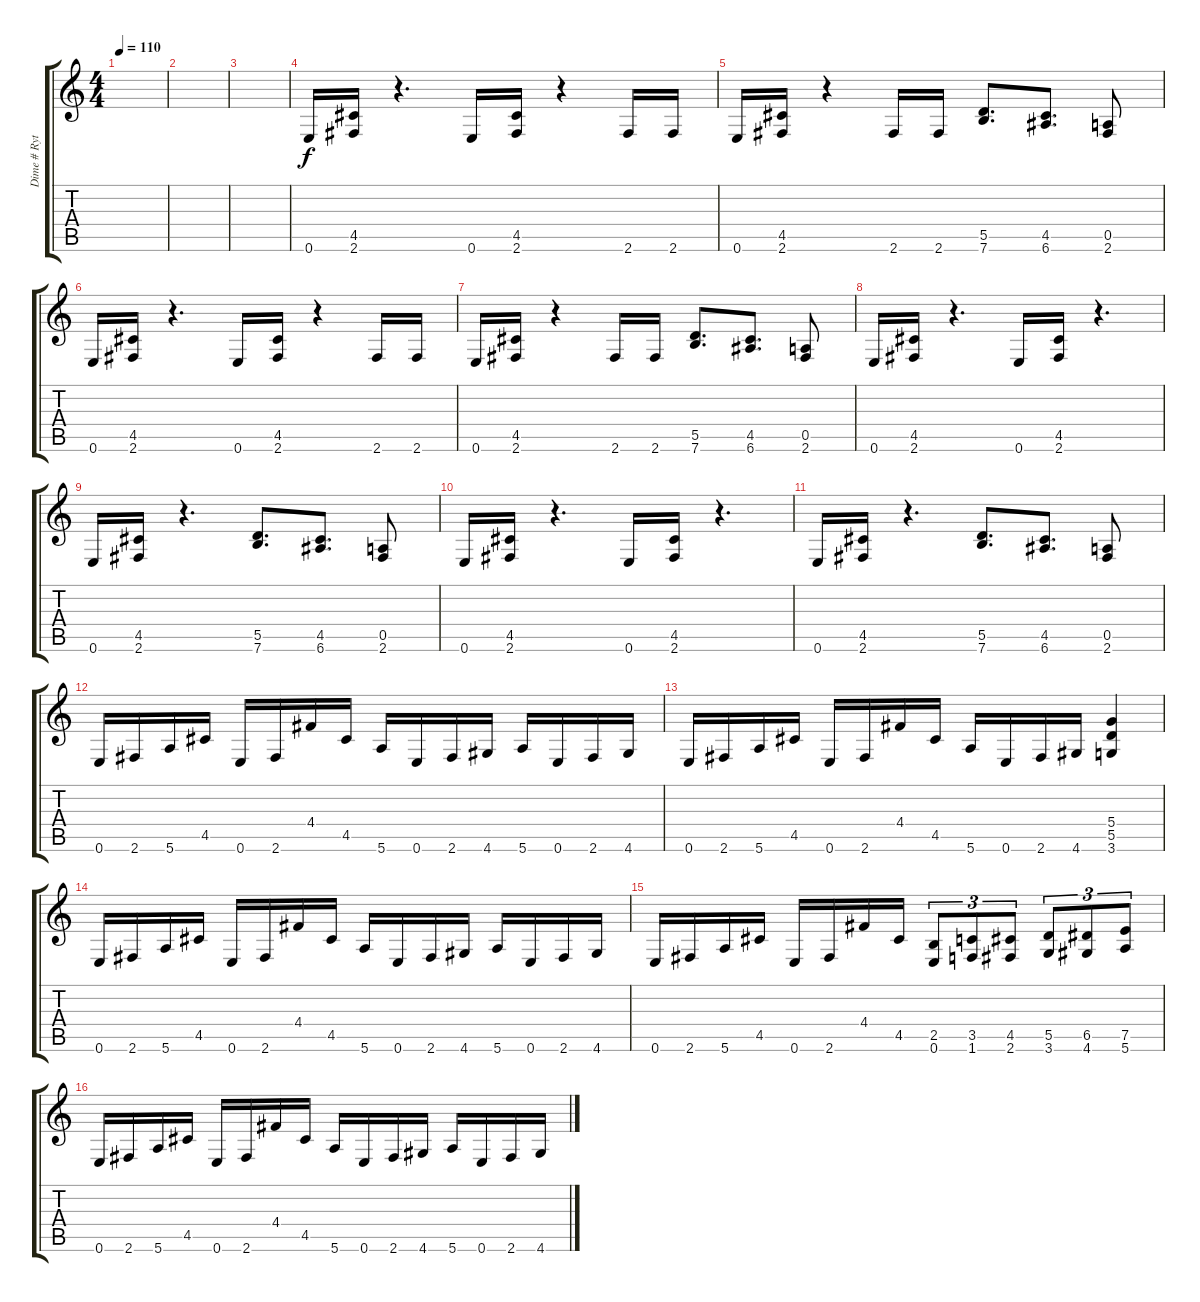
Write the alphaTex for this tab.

\track ("Dime # Rythm" "Dime # Ryt") {instrument distortionguitar}
\staff {score tabs}
\tuning (E4 B3 G3 D3 A2 E2) {hide}
\ts (4 4)
\tempo 110
\clef g2
\ks c
|
|
|
0.6.16{volume 16} (4.5 2.6).16 r.4{d} 0.6.16 (4.5 2.6).16 r.4 2.6.16 2.6.16 |
0.6.16 (4.5 2.6).16 r.4 2.6.16 2.6.16 (5.5 7.6).8{d} (4.5 6.6).8{d} (0.5 2.6).8 |
0.6.16 (4.5 2.6).16 r.4{d} 0.6.16 (4.5 2.6).16 r.4 2.6.16 2.6.16 |
0.6.16 (4.5 2.6).16 r.4 2.6.16 2.6.16 (5.5 7.6).8{d} (4.5 6.6).8{d} (0.5 2.6).8 |
0.6.16 (4.5 2.6).16 r.4{d} 0.6.16 (4.5 2.6).16 r.4{d} |
0.6.16 (4.5 2.6).16 r.4{d} (5.5 7.6).8{d} (4.5 6.6).8{d} (0.5 2.6).8 |
0.6.16 (4.5 2.6).16 r.4{d} 0.6.16 (4.5 2.6).16 r.4{d} |
0.6.16 (4.5 2.6).16 r.4{d} (5.5 7.6).8{d} (4.5 6.6).8{d} (0.5 2.6).8 |
0.6.16 2.6.16 5.6.16 4.5.16 0.6.16 2.6.16 4.4.16 4.5.16 5.6.16 0.6.16 2.6.16 4.6.16 5.6.16 0.6.16 2.6.16 4.6.16 |
0.6.16 2.6.16 5.6.16 4.5.16 0.6.16 2.6.16 4.4.16 4.5.16 5.6.16 0.6.16 2.6.16 4.6.16 (5.4 5.5 3.6).4 |
0.6.16 2.6.16 5.6.16 4.5.16 0.6.16 2.6.16 4.4.16 4.5.16 5.6.16 0.6.16 2.6.16 4.6.16 5.6.16 0.6.16 2.6.16 4.6.16 |
0.6.16 2.6.16 5.6.16 4.5.16 0.6.16 2.6.16 4.4.16 4.5.16 (2.5 0.6).8{tu (3 2)} (3.5 1.6).8{tu (3 2)} (4.5 2.6).8{tu (3 2)} (5.5 3.6).8{tu (3 2)} (6.5 4.6).8{tu (3 2)} (7.5 5.6).8{tu (3 2)} |
0.6.16 2.6.16 5.6.16 4.5.16 0.6.16 2.6.16 4.4.16 4.5.16 5.6.16 0.6.16 2.6.16 4.6.16 5.6.16 0.6.16 2.6.16 4.6.16
